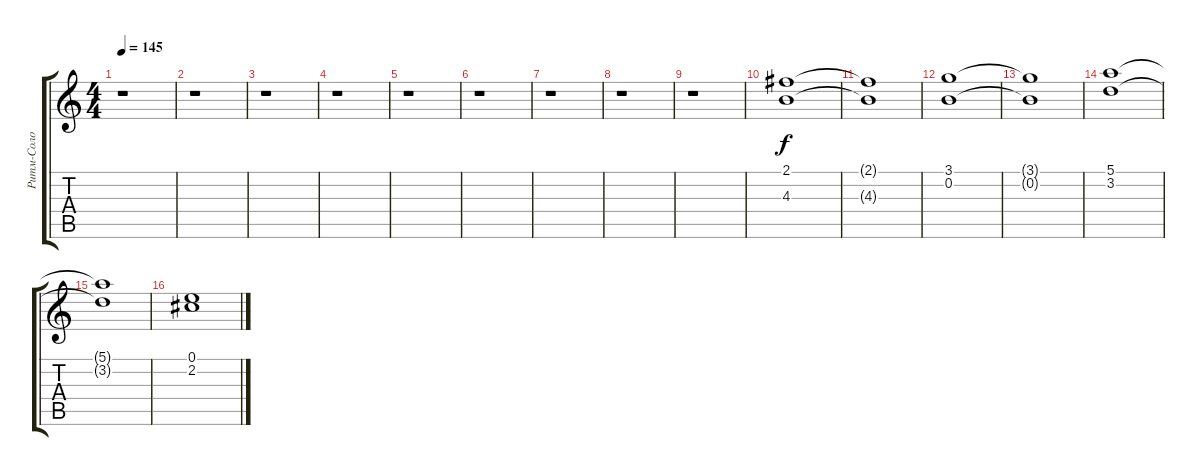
\track ("Ритм-Соло" "Ритм-Соло") {instrument distortionguitar}
\staff {score tabs}
\tuning (E4 B3 G3 D3 A2 E2) {hide}
\ts (4 4)
\tempo 145
\clef g2
\ks c
r.1{dy f} |
r.1 |
r.1 |
r.1 |
r.1 |
r.1 |
r.1 |
r.1 |
r.1 |
(2.1 4.3).1 |
(2.1{t} 4.3{t}).1 |
(3.1 0.2).1 |
(3.1{t} 0.2{t}).1 |
(5.1 3.2).1 |
(5.1{t} 3.2{t}).1 |
(0.1 2.2).1
